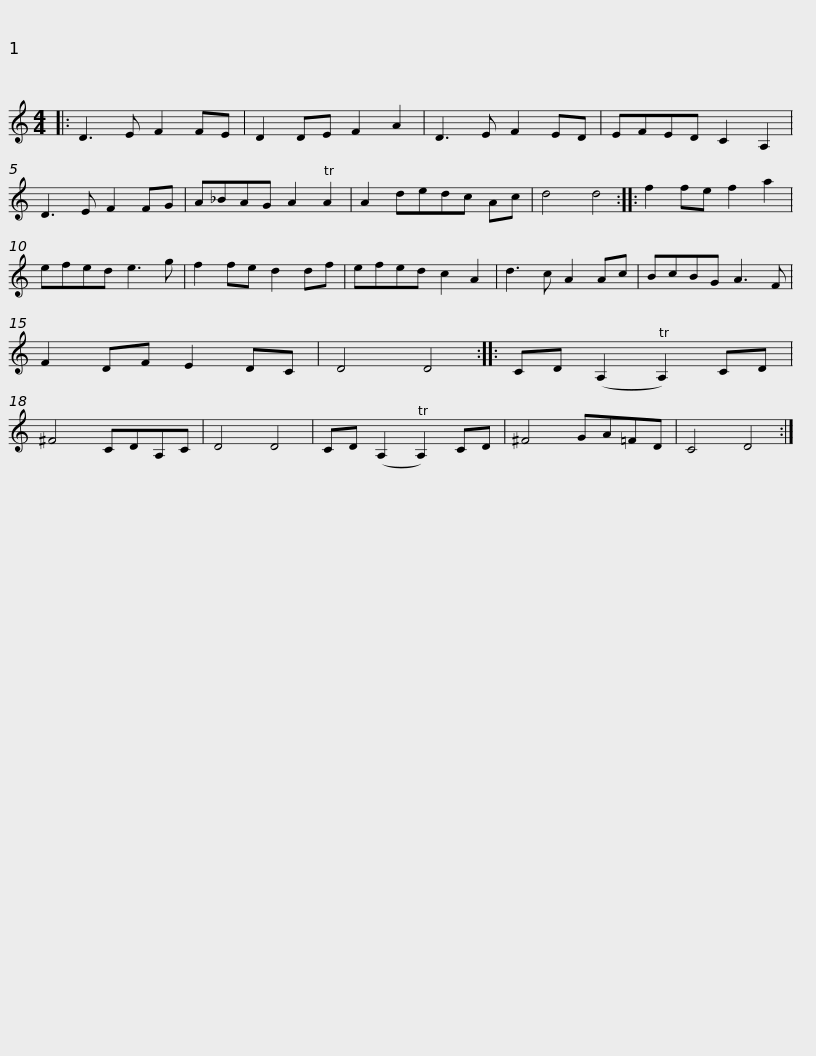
X:1
L:1/8
M:4/4
I:linebreak $
K:C
V:1 treble
V:1
|: D3 E F2 FE | D2 DE F2 A2 | D3 E F2 ED | EFED C2 A,2 | D3 E F2 FG | %5
 A_BAG A2 A2 | A2 dedc Ac |$ d4 d4 :: f2 fe f2 a2 | efed e3 g | %10
 f2 fe d2 df | efed c2 A2 | d3 c A2 Ac | BcBG A3 F |$ F2 DF E2 DC | %15
 D4 D4 :: CD (A,2 A,2) CD | ^F4 CDA,C | D4 D4 | CD (A,2 A,2) CD | %20
 ^F4 GA=FD | C4 D4 :| %22
